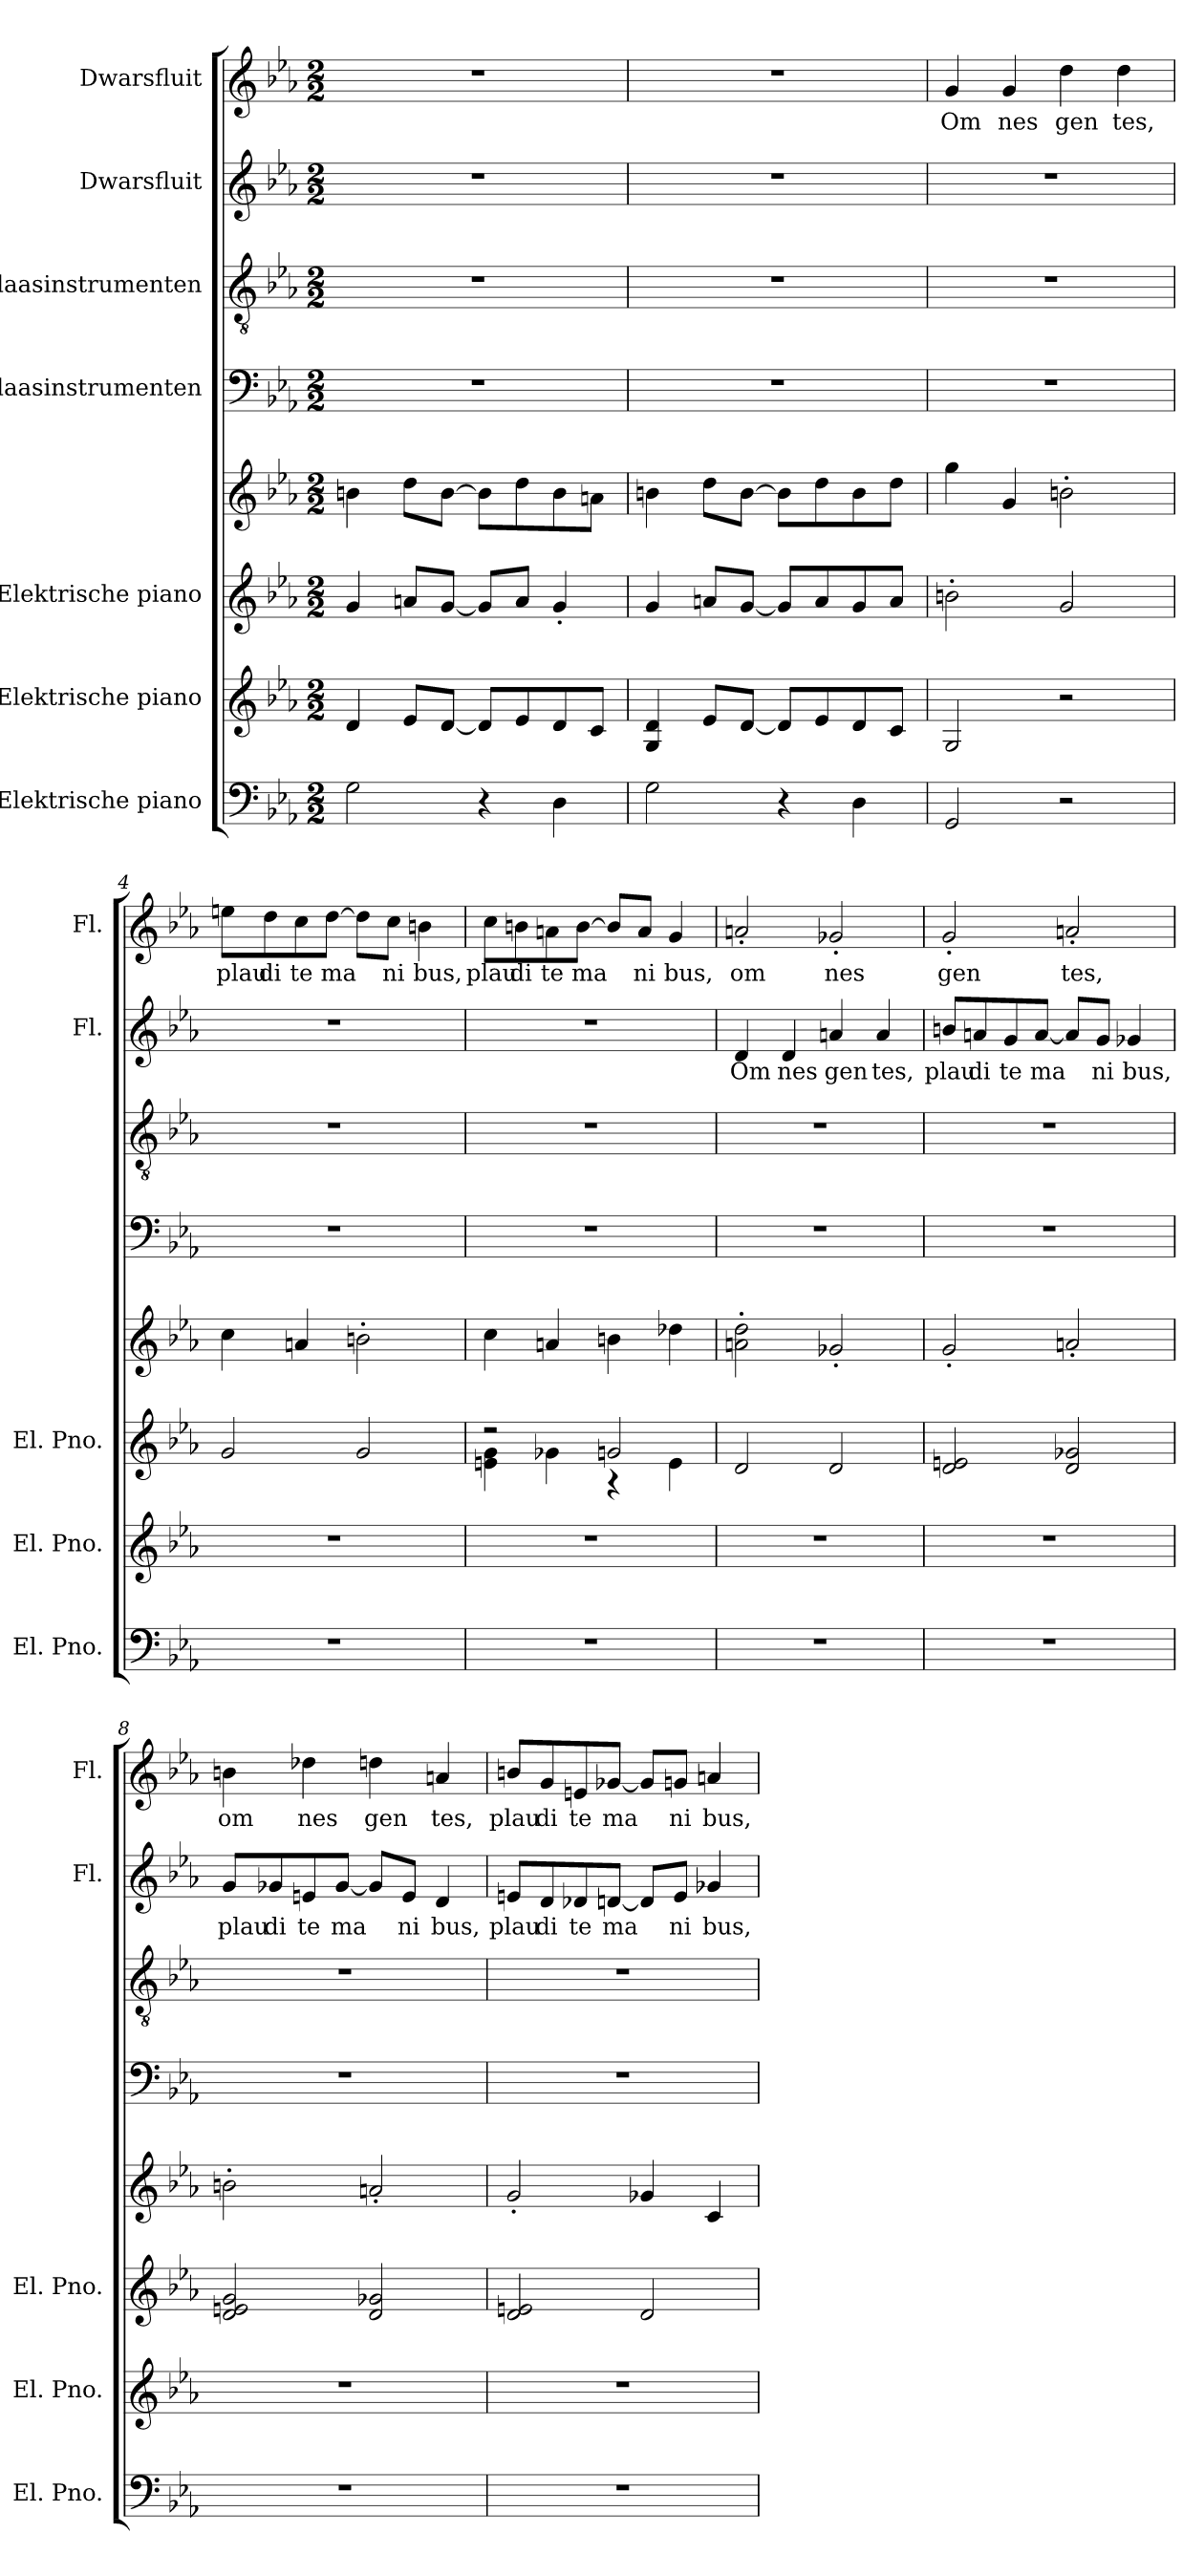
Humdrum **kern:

**kern	**kern	**kern	**kern	**kern	**kern	**kern	**text	**kern	**text
*part7	*part6	*part5	*part5	*part4	*part3	*part2	*part2	*part1	*part1
*staff8	*staff7	*staff6	*staff5	*staff4	*staff3	*staff2	*staff2	*staff1	*staff1
*I"Elektrische piano	*I"Elektrische piano	*I"Elektrische piano	*	*I"Blaasinstrumenten	*I"Blaasinstrumenten	*I"Dwarsfluit	*	*I"Dwarsfluit	*
*I'El. Pno.	*I'El. Pno.	*I'El. Pno.	*	*	*	*I'Fl.	*	*I'Fl.	*
*clefF4	*clefG2	*clefG2	*clefG2	*clefF4	*clefGv2	*clefG2	*	*clefG2	*
*k[b-e-a-]	*k[b-e-a-]	*k[b-e-a-]	*k[b-e-a-]	*k[b-e-a-]	*k[b-e-a-]	*k[b-e-a-]	*	*k[b-e-a-]	*
*M2/2	*M2/2	*M2/2	*M2/2	*M2/2	*M2/2	*M2/2	*	*M2/2	*
*MM112	*MM112	*MM112	*MM112	*MM112	*MM112	*MM112	*	*MM112	*
=1	=1	=1	=1	=1	=1	=1	=1	=1	=1
2G\	4d/	4g/	4bn\	1r	1r	1r	.	1r	.
.	8e-/L	8an/L	8dd\L	.	.	.	.	.	.
.	[8d/J	[8g/J	[8b\J	.	.	.	.	.	.
4r	8d/L]	8g/L]	8b\L]	.	.	.	.	.	.
.	8e-/	8a/J	8dd\	.	.	.	.	.	.
4D\	8d/	4g'/	8b\	.	.	.	.	.	.
.	8c/J	.	8an\J	.	.	.	.	.	.
=2	=2	=2	=2	=2	=2	=2	=2	=2	=2
2G\	4G/ 4d/	4g/	4bn\	1r	1r	1r	.	1r	.
.	8e-/L	8an/L	8dd\L	.	.	.	.	.	.
.	[8d/J	[8g/J	[8b\J	.	.	.	.	.	.
4r	8d/L]	8g/L]	8b\L]	.	.	.	.	.	.
.	8e-/	8a/	8dd\	.	.	.	.	.	.
4D\	8d/	8g/	8b\	.	.	.	.	.	.
.	8c/J	8a/J	8dd\J	.	.	.	.	.	.
=3	=3	=3	=3	=3	=3	=3	=3	=3	=3
!	!	!	!	!	!	!	!	!	!LO:LY:b
2GG/	2G/	2bn'\	4gg\	1r	1r	1r	.	4g/	Om
!	!	!	!	!	!	!	!	!	!LO:LY:b
.	.	.	4g/	.	.	.	.	4g/	nes
!	!	!	!	!	!	!	!	!	!LO:LY:b
2r	2r	2g/	2bn'\	.	.	.	.	4dd\	gen
!	!	!	!	!	!	!	!	!	!LO:LY:b
.	.	.	.	.	.	.	.	4dd\	tes,
!!LO:PB:g=z
=4	=4	=4	=4	=4	=4	=4	=4	=4	=4
!	!	!	!	!	!	!	!	!	!LO:LY:b
1r	1r	2g/	4cc\	1r	1r	1r	.	8een\L	plau
!	!	!	!	!	!	!	!	!	!LO:LY:b
.	.	.	.	.	.	.	.	8dd\	di
!	!	!	!	!	!	!	!	!	!LO:LY:b
.	.	.	4an/	.	.	.	.	8cc\	te
!	!	!	!	!	!	!	!	!	!LO:LY:b
.	.	.	.	.	.	.	.	[8dd\J	ma
.	.	2g/	2bn'\	.	.	.	.	8dd\L]	.
!	!	!	!	!	!	!	!	!	!LO:LY:b
.	.	.	.	.	.	.	.	8cc\J	ni
!	!	!	!	!	!	!	!	!	!LO:LY:b
.	.	.	.	.	.	.	.	4bn\	bus,
=5	=5	=5	=5	=5	=5	=5	=5	=5	=5
*	*	*^	*	*	*	*	*	*	*
!	!	!	!	!	!	!	!	!	!	!LO:LY:b
1r	1r	2r	4en\ 4g\	4cc\	1r	1r	1r	.	8cc\L	plau
!	!	!	!	!	!	!	!	!	!	!LO:LY:b
.	.	.	.	.	.	.	.	.	8bn\	di
!	!	!	!	!	!	!	!	!	!	!LO:LY:b
.	.	.	4g-X\	4an/	.	.	.	.	8an\	te
!	!	!	!	!	!	!	!	!	!	!LO:LY:b
.	.	.	.	.	.	.	.	.	[8b\J	ma
.	.	2gn/	4r	4bn\	.	.	.	.	8b/L]	.
!	!	!	!	!	!	!	!	!	!	!LO:LY:b
.	.	.	.	.	.	.	.	.	8a/J	ni
!	!	!	!	!	!	!	!	!	!	!LO:LY:b
.	.	.	4e\	4dd-X\	.	.	.	.	4g/	bus,
=6	=6	=6	=6	=6	=6	=6	=6	=6	=6	=6
!	!	!	!	!	!	!	!	!LO:LY:b	!	!LO:LY:b
*	*	*v	*v	*	*	*	*	*	*	*
1r	1r	2d/	2an\' 2dd\'	1r	1r	4d/	Om	2an'/	om
!	!	!	!	!	!	!	!LO:LY:b	!	!
.	.	.	.	.	.	4d/	nes	.	.
!	!	!	!	!	!	!	!LO:LY:b	!	!LO:LY:b
.	.	2d/	2g-X'/	.	.	4an/	gen	2g-X'/	nes
!	!	!	!	!	!	!	!LO:LY:b	!	!
.	.	.	.	.	.	4a/	tes,	.	.
!!LO:PB:g=z
=7	=7	=7	=7	=7	=7	=7	=7	=7	=7
!	!	!	!	!	!	!	!LO:LY:b	!	!LO:LY:b
1r	1r	2d/ 2en/	2g'/	1r	1r	8bn/L	plau	2g'/	gen
!	!	!	!	!	!	!	!LO:LY:b	!	!
.	.	.	.	.	.	8an/	di	.	.
!	!	!	!	!	!	!	!LO:LY:b	!	!
.	.	.	.	.	.	8g/	te	.	.
!	!	!	!	!	!	!	!LO:LY:b	!	!
.	.	.	.	.	.	[8a/J	ma	.	.
!	!	!	!	!	!	!	!	!	!LO:LY:b
.	.	2d/ 2g-X/	2an'/	.	.	8a/L]	.	2an'/	tes,
!	!	!	!	!	!	!	!LO:LY:b	!	!
.	.	.	.	.	.	8g/J	ni	.	.
!	!	!	!	!	!	!	!LO:LY:b	!	!
.	.	.	.	.	.	4g-X/	bus,	.	.
=8	=8	=8	=8	=8	=8	=8	=8	=8	=8
!	!	!	!	!	!	!	!LO:LY:b	!	!LO:LY:b
1r	1r	2d/ 2en/ 2g/	2bn'\	1r	1r	8g/L	plau	4bn\	om
!	!	!	!	!	!	!	!LO:LY:b	!	!
.	.	.	.	.	.	8g-X/	di	.	.
!	!	!	!	!	!	!	!LO:LY:b	!	!LO:LY:b
.	.	.	.	.	.	8en/	te	4dd-X\	nes
!	!	!	!	!	!	!	!LO:LY:b	!	!
.	.	.	.	.	.	[8g-/J	ma	.	.
!	!	!	!	!	!	!	!	!	!LO:LY:b
.	.	2d/ 2g-X/	2an'/	.	.	8g-/L]	.	4ddn\	gen
!	!	!	!	!	!	!	!LO:LY:b	!	!
.	.	.	.	.	.	8e/J	ni	.	.
!	!	!	!	!	!	!	!LO:LY:b	!	!LO:LY:b
.	.	.	.	.	.	4d/	bus,	4an/	tes,
=9	=9	=9	=9	=9	=9	=9	=9	=9	=9
!	!	!	!	!	!	!	!LO:LY:b	!	!LO:LY:b
1r	1r	2d/ 2en/	2g'/	1r	1r	8en/L	plau	8bn/L	plau
!	!	!	!	!	!	!	!LO:LY:b	!	!LO:LY:b
.	.	.	.	.	.	8d/	di	8g/	di
!	!	!	!	!	!	!	!LO:LY:b	!	!LO:LY:b
.	.	.	.	.	.	8d-X/	te	8en/	te
!	!	!	!	!	!	!	!LO:LY:b	!	!LO:LY:b
.	.	.	.	.	.	[8dn/J	ma	[8g-X/J	ma
.	.	2d/	4g-X/	.	.	8d/L]	.	8g-/L]	.
!	!	!	!	!	!	!	!LO:LY:b	!	!LO:LY:b
.	.	.	.	.	.	8e/J	ni	8gn/J	ni
!	!	!	!	!	!	!	!LO:LY:b	!	!LO:LY:b
.	.	.	4c/	.	.	4g-X/	bus,	4an/	bus,
=	=	=	=	=	=	=	=	=	=
*-	*-	*-	*-	*-	*-	*-	*-	*-	*-
